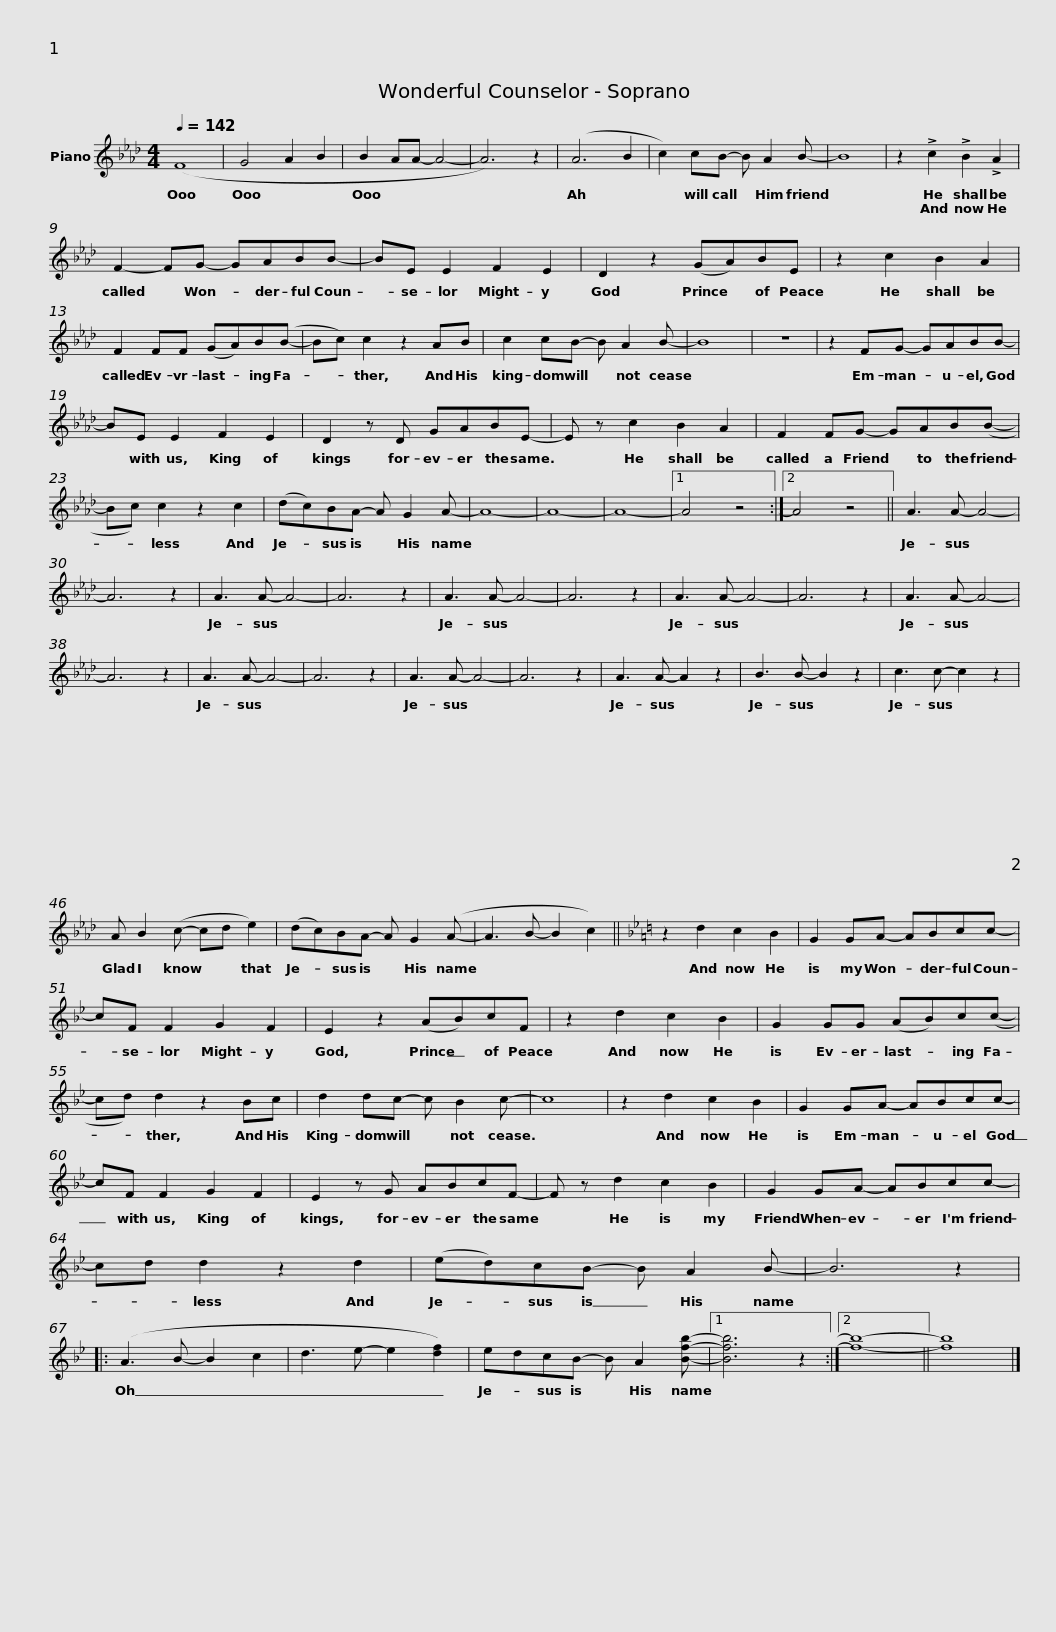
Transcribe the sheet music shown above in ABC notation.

X:1
L:1/8
Q:1/4=142
M:4/4
I:linebreak $
K:Ab
V:1 treble
V:1
 (F8 | G4 A2 B2 | B2 AA- A4- | A6) z2 | (A6 B2 | %5
 c2) cB- B A2 B- | B8 | z2 !>!c2 !>!B2 !>!A2 |$ F2- FG- GABB- | BE E2 F2 E2 | %10
 D2 z2 (GA)BE | z2 c2 B2 A2 |$ F2 FF (GA)B(B- | Bc) c2 z2 AB | c2 cB- B A2 B- | %15
 B8 | z8 | z2 FG- GABB- |$ BE E2 F2 E2 | D2 z D GABE- | %20
 E z c2 B2 A2 | F2 FG- GAB(B- |$ Bc) c2 z2 c2 | (dc)BA- A G2 A- | A8- | %25
 A8- | A8- |1 A4 z4 :|2 A4 z4 || A3 A- A4- | %30
 A6 z2 | A3 A- A4- |$ A6 z2 | A3 A- A4- | A6 z2 | %35
 A3 A- A4- | A6 z2 | A3 A- A4- | A6 z2 | A3 A- A4- | %40
 A6 z2 | A3 A- A4- | A6 z2 |$ A3 A- A2 z2 | B3 B- B2 z2 | %45
 c3 c- c2 z2 | A B2 (c- cd e2) | (dc)BA- A G2 (A- | A3 B- B2 c2) ||$[K:Bb] z2 d2 c2 B2 | %50
 G2 GA- ABcc- | cF F2 G2 F2 | E2 z2 (AB)cF | z2 d2 c2 B2 |$ G2 GG (AB)c(c- | %55
 cd) d2 z2 Bc | d2 dc- c B2 c- | c8 | z2 d2 c2 B2 |$ G2 GA- ABcc- | %60
 cF F2 G2 F2 | E2 z G ABcF- | F z d2 c2 B2 |$ G2 GA- ABcc- | cd d2 z2 d2 | %65
 (ed)cB- B A2 B- | B6 z2 |: (A3 B- B2 c2 | d3 e- e2 [df]2) |$ edcB- B A2 [Bfb]- |1 %70
 [Bfb]6 z2 :|2 [fb]8- || [fb]8 |] %73
